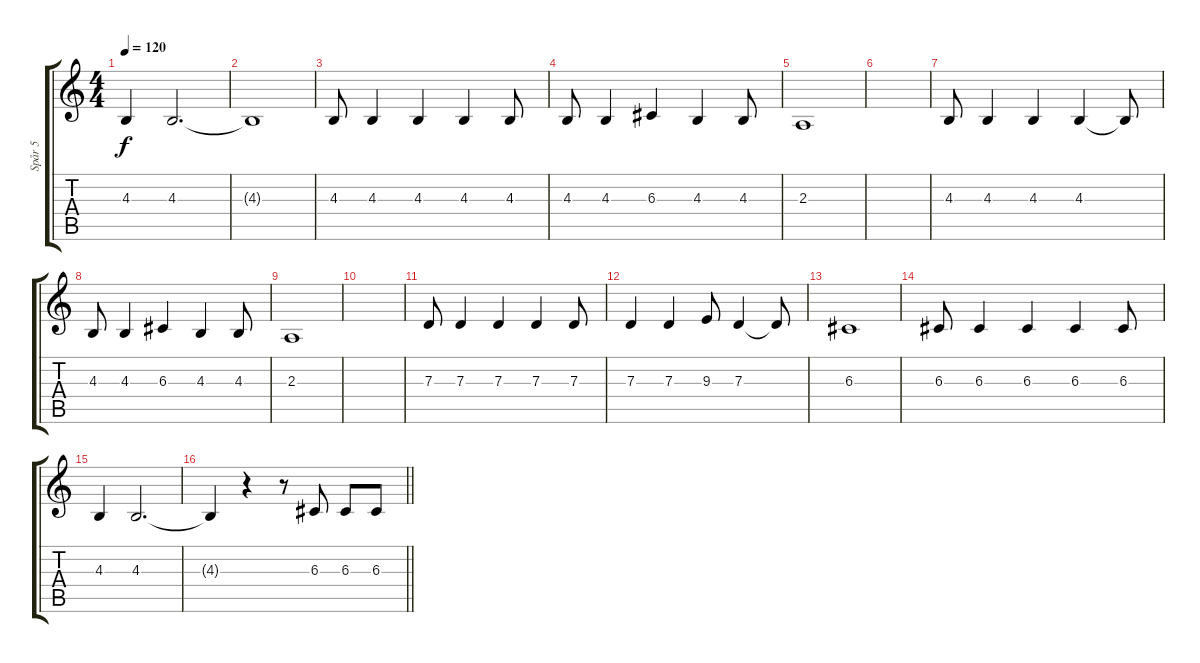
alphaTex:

\track ("Spår 5" "Spår 5") {instrument lead6voice}
\staff {score tabs}
\tuning (E4 B3 G3 D3 A2 E2) {hide}
\ts (4 4)
\tempo 120
\clef g2
\ks c
4.3.4{dy f} 4.3.2{d} |
4.3{t}.1 |
4.3.8 4.3.4 4.3.4 4.3.4 4.3.8 |
4.3.8 4.3.4 6.3.4 4.3.4 4.3.8 |
2.3.1 |
|
4.3.8 4.3.4 4.3.4 4.3.4 4.3{t}.8 |
4.3.8 4.3.4 6.3.4 4.3.4 4.3.8 |
2.3.1 |
|
7.3.8 7.3.4 7.3.4 7.3.4 7.3.8 |
7.3.4 7.3.4 9.3.8 7.3.4 7.3{t}.8 |
6.3.1 |
6.3.8 6.3.4 6.3.4 6.3.4 6.3.8 |
4.3.4 4.3.2{d} |
\barLineRight lightlight
4.3{t}.4 r.4 r.8 6.3.8 6.3.8 6.3.8
